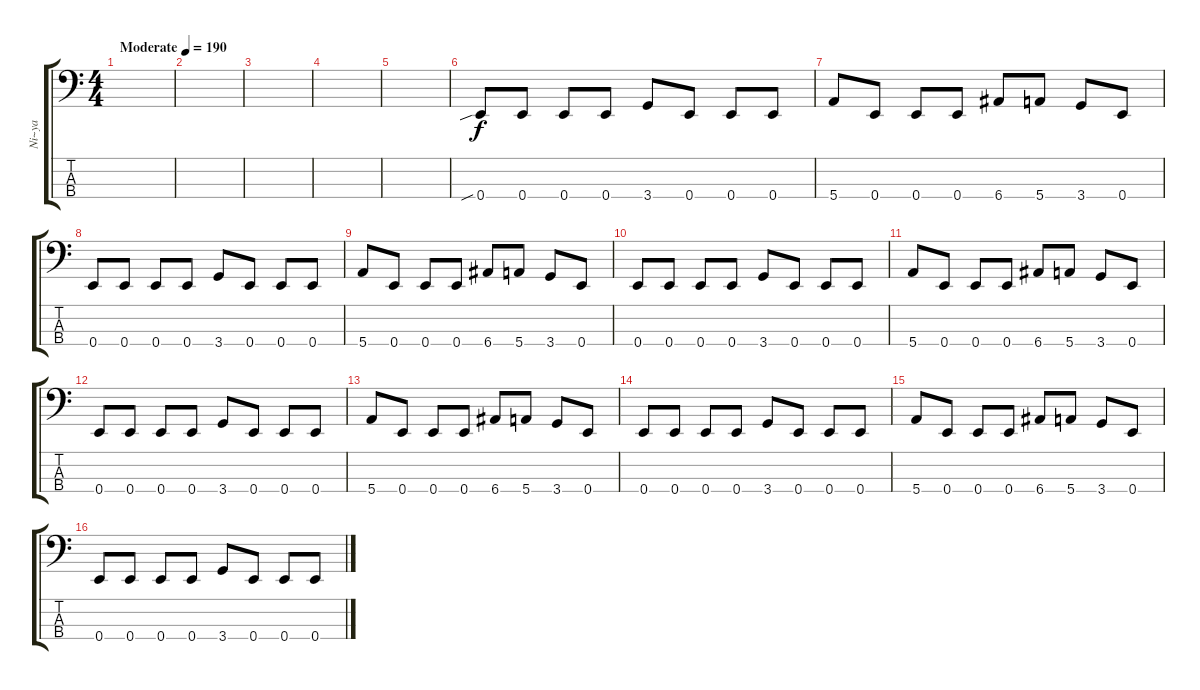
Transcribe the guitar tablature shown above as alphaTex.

\track ("Ni~ya" "Ni~ya") {instrument electricbasspick}
\staff {score tabs}
\tuning (G2 D2 A1 E1) {hide}
\ts (4 4)
\tempo (190 "Moderate")
\clef f4
\ks c
|
|
|
|
|
0.4{sib}.8 0.4.8 0.4.8 0.4.8 3.4.8 0.4.8 0.4.8 0.4.8 |
5.4.8 0.4.8 0.4.8 0.4.8 6.4.8 5.4.8 3.4.8 0.4.8 |
0.4.8 0.4.8 0.4.8 0.4.8 3.4.8 0.4.8 0.4.8 0.4.8 |
5.4.8 0.4.8 0.4.8 0.4.8 6.4.8 5.4.8 3.4.8 0.4.8 |
0.4.8 0.4.8 0.4.8 0.4.8 3.4.8 0.4.8 0.4.8 0.4.8 |
5.4.8 0.4.8 0.4.8 0.4.8 6.4.8 5.4.8 3.4.8 0.4.8 |
0.4.8 0.4.8 0.4.8 0.4.8 3.4.8 0.4.8 0.4.8 0.4.8 |
5.4.8 0.4.8 0.4.8 0.4.8 6.4.8 5.4.8 3.4.8 0.4.8 |
0.4.8 0.4.8 0.4.8 0.4.8 3.4.8 0.4.8 0.4.8 0.4.8 |
5.4.8 0.4.8 0.4.8 0.4.8 6.4.8 5.4.8 3.4.8 0.4.8 |
0.4.8 0.4.8 0.4.8 0.4.8 3.4.8 0.4.8 0.4.8 0.4.8
